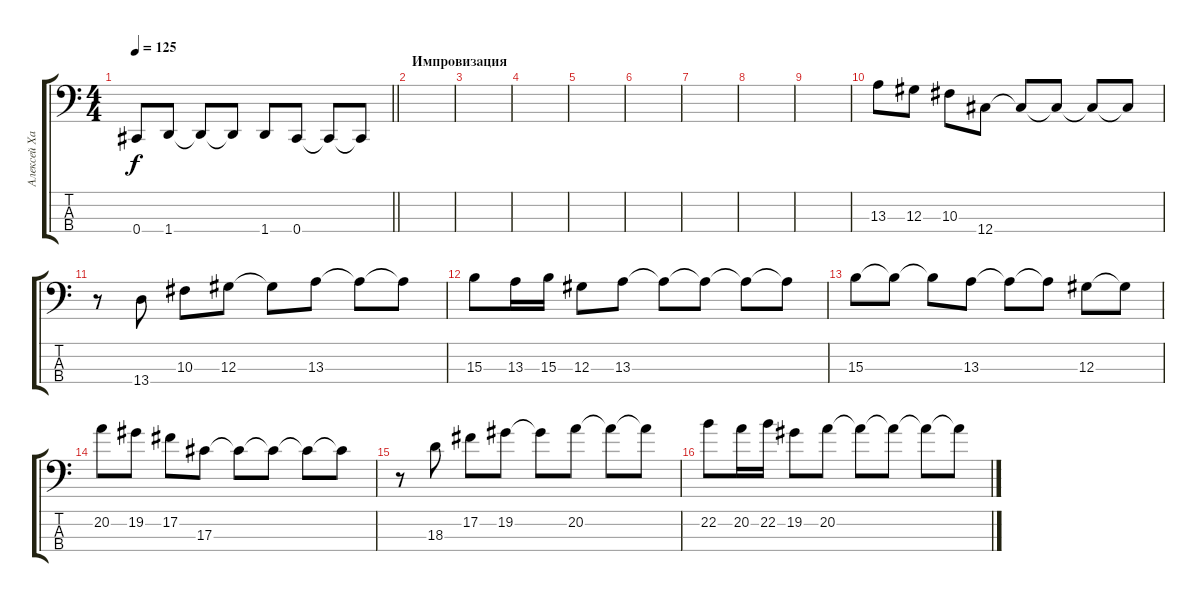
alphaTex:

\track ("Алексей Харьков" "Алексей Ха") {instrument slapbass1}
\staff {score tabs}
\tuning (Gb2 Db2 Ab1 Db1) {hide}
\ts (4 4)
\tempo 125
\clef f4
\barLineRight lightlight
\ks c
0.4.8{dy f} 1.4.8 1.4{t}.8 1.4{t}.8 1.4.8 0.4.8 0.4{t}.8 0.4{t}.8 |
\section ("" "Импровизация")
|
|
|
|
|
|
|
|
13.3.8{volume 13} 12.3.8 10.3.8 12.4.8 12.4{t}.8 12.4{t}.8 12.4{t}.8 12.4{t}.8 |
r.8 13.4.8 10.3.8 12.3.8 12.3{t}.8 13.3.8 13.3{t}.8 13.3{t}.8 |
15.3.8 13.3.16 15.3.16 12.3.8 13.3.8 13.3{t}.8 13.3{t}.8 13.3{t}.8 13.3{t}.8 |
15.3.8 15.3{t}.8 15.3{t}.8 13.3.8 13.3{t}.8 13.3{t}.8 12.3.8 12.3{t}.8 |
20.2.8 19.2.8 17.2.8 17.3.8 17.3{t}.8 17.3{t}.8 17.3{t}.8 17.3{t}.8 |
r.8 18.3.8 17.2.8 19.2.8 19.2{t}.8 20.2.8 20.2{t}.8 20.2{t}.8 |
22.2.8 20.2.16 22.2.16 19.2.8 20.2.8 20.2{t}.8 20.2{t}.8 20.2{t}.8 20.2{t}.8
